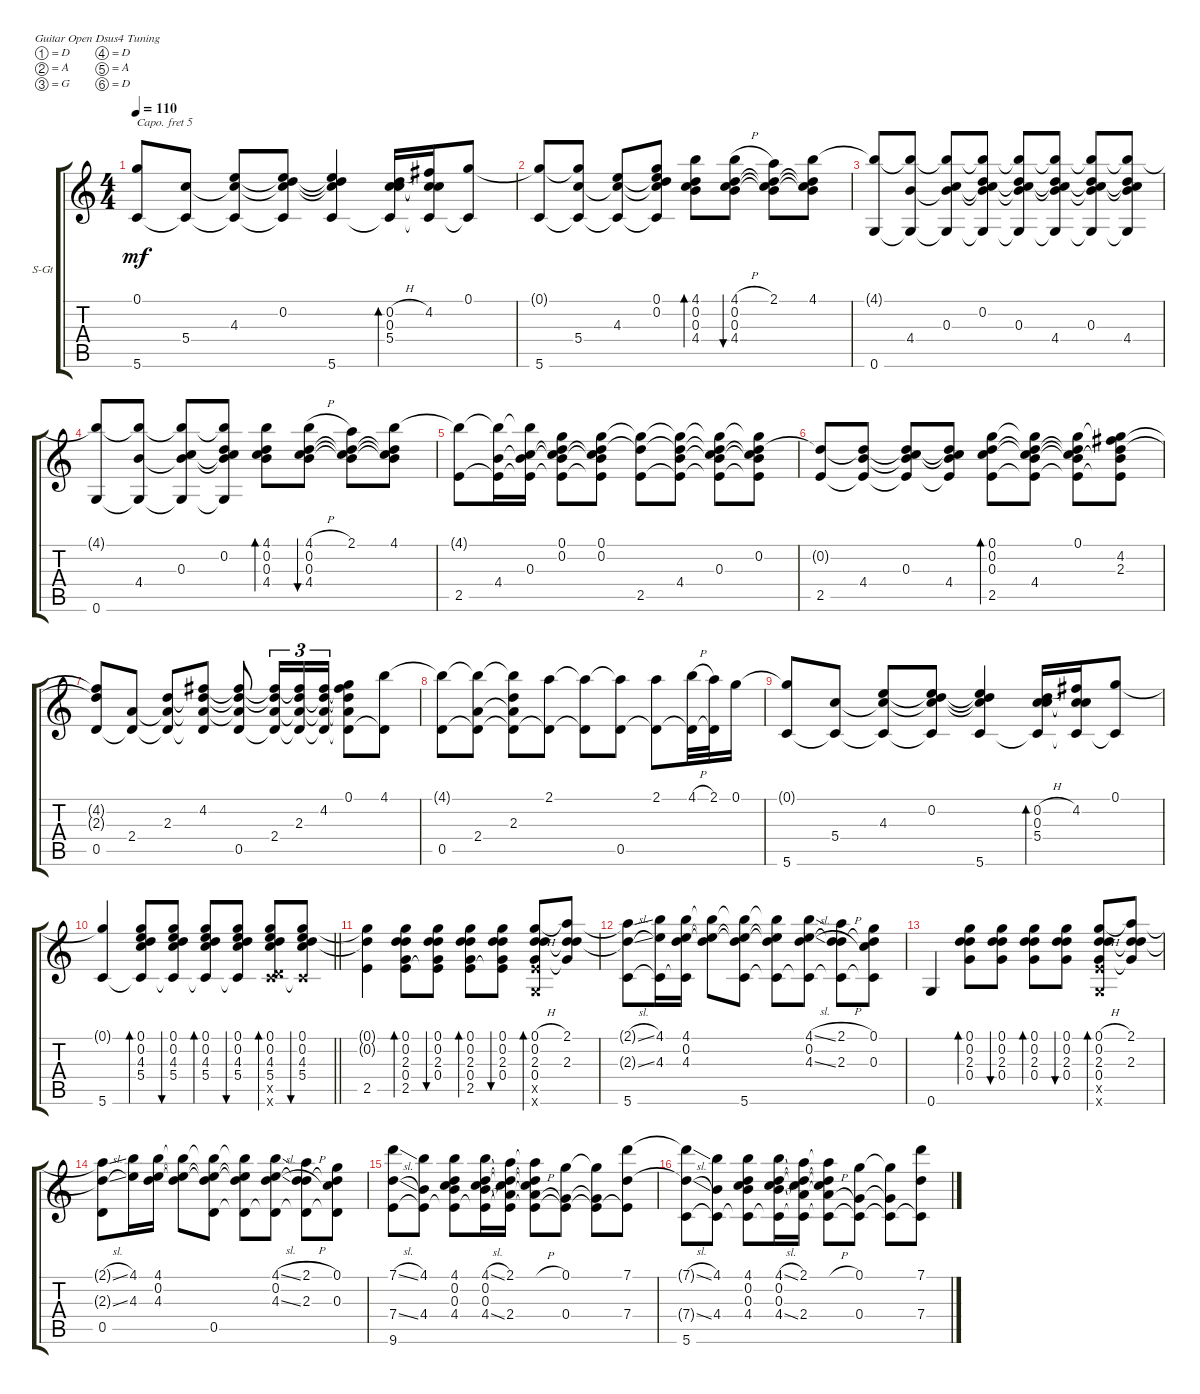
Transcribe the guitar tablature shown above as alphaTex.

\defaultSystemsLayout 4
\bracketExtendMode groupsimilarinstruments
\firstSystemTrackNameOrientation horizontal
\otherSystemsTrackNameOrientation horizontal
\track ("Steel Guitar" "S-Gt") {instrument acousticguitarsteel}
\staff {score tabs}
\capo 5
\tuning (D4 A3 G3 D3 A2 D2)
\ts (4 4)
\tempo 110
\clef g2
\ks c
(0.1{t} 5.6).8{dy mf} (5.4 5.6{t}).8 (4.3 5.6{t} 5.4{t}).8 (0.2 5.6{t} 5.4{t} 4.3{t}).8 (5.6 5.4{t} 4.3{t} 0.2{t}).4 (5.4 0.3 0.2{h} 5.6{t}).16{bd 120} (4.2 5.6{t} 5.4{t} 0.3{t}).16 (0.1 5.6{t}).8 |
(5.6 0.1{t}).8 (5.4 5.6{t} 0.1{t}).8 (4.3 5.6{t} 5.4{t}).8 (0.1 0.2 5.6{t} 5.4{t} 4.3{t}).8 (4.4 0.3 0.2 4.1).8{bd 68} (4.1{h} 0.2 0.3 4.4).8{bu 67} (2.1 0.2{t} 0.3{t} 4.4{t}).8 (4.1 0.2{t} 0.3{t} 4.4{t}).8 |
(0.6 4.1{t}).8 (4.4 0.6{t} 4.1{t}).8 (0.3 4.4{t} 0.6{t} 4.1{t}).8 (0.2 4.4{t} 0.3{t} 0.6{t} 4.1{t}).8 (0.3 0.2{t} 4.4{t} 0.6{t} 4.1{t}).8 (4.4 0.3{t} 0.2{t} 0.6{t} 4.1{t}).8 (0.3 4.4{t} 0.2{t} 0.6{t} 4.1{t}).8 (4.4 0.3{t} 0.2{t} 0.6{t} 4.1{t}).8 |
(0.6 4.1{t}).8 (4.4 0.6{t} 4.1{t}).8 (0.3 4.4{t} 0.6{t} 4.1{t}).8 (0.2 4.4{t} 0.3{t} 0.6{t} 4.1{t}).8 (4.4 0.3 0.2 4.1).8{bd 68} (4.1{h} 0.2 0.3 4.4).8{bu 67} (2.1 0.2{t} 0.3{t} 4.4{t}).8 (4.1 0.2{t} 0.3{t} 4.4{t}).8 |
(2.5 4.1{t}).8 (4.4 4.1{t} 2.5{t}).16 (0.3 4.1{t} 2.5{t} 4.4{t}).16 (0.1 0.2 2.5{t} 4.4{t} 0.3{t}).8 (0.2 0.1 2.5{t} 4.4{t} 0.3{t}).8 (2.5 0.1{t} 0.2{t}).8 (4.4 2.5{t} 0.1{t} 0.2{t}).8 (0.3 4.4{t} 2.5{t} 0.1{t} 0.2{t}).8 (0.2 0.3{t} 4.4{t} 2.5{t} 0.1{t}).8 |
(2.5 0.2{t}).8 (4.4 2.5{t} 0.2{t}).8 (0.3 4.4{t} 2.5{t} 0.2{t}).8 (4.4 0.3{t} 2.5{t} 0.2{t}).8 (2.5 0.3 0.2 0.1).8{bd 66} (4.4 0.2{t} 0.3{t} 2.5{t} 0.1{t}).8 (0.1 0.2{t} 0.3{t} 2.5{t} 4.4{t}).8 (4.2 2.3 0.1{t} 4.4{t} 2.5{t}).8 |
(4.2{t} 2.3{t} 0.5).8 (2.4 0.5{t}).8 (2.3 0.5{t} 2.4{t}).8 (4.2 0.5{t} 2.4{t} 2.3{t}).8 (0.5 2.4{t} 2.3{t} 4.2{t}).8 (2.4 2.3{t} 4.2{t} 0.5{t}).16{tu (3 2)} (2.3 4.2{t} 2.4{t} 0.5{t}).16{tu (3 2)} (4.2 2.3{t} 2.4{t} 0.5{t}).16{tu (3 2)} (0.1 4.2{t} 2.3{t} 2.4{t} 0.5{t}).8 (4.1 0.5{t}).8 |
(0.5 4.1{t}).8 (2.4 4.1{t} 0.5{t}).8 (4.1{t} 2.3 0.5{t} 2.4{t}).8 (2.1 0.5{t}).8 (2.1{t} 0.5{t}).8 (0.5 2.1{t}).8 (2.1 0.5{t}).8 (4.1{h} 0.5{t}).32 (2.1 0.5{t}).32 0.1.16 |
(0.1{t} 5.6).8 (5.4 5.6{t}).8 (4.3 5.6{t} 5.4{t}).8 (0.2 5.6{t} 5.4{t} 4.3{t}).8 (5.6 5.4{t} 4.3{t} 0.2{t}).4 (5.4 0.3 0.2{h} 5.6{t}).16{bd 120} (4.2 5.6{t} 5.4{t} 0.3{t}).16 (0.1 5.6{t}).8 |
\barLineRight lightlight
(5.6 0.1{t}).4 (5.6{t} 5.4 4.3 0.2 0.1).8{bd 51} (5.6{t} 5.4 4.3 0.2 0.1).8{bu 51} (0.1 0.2 4.3 5.4 5.6{t}).8{bd 51} (5.6{t} 5.4 4.3 0.2 0.1).8{bu 51} (0.1 0.2 4.3 5.4 5.6{x} 0.5{x}).8{bd 52} (5.6{x t} 5.4 4.3 0.2 0.1).8{bu 51} |
(2.5 0.1{t} 0.2{t}).4 (2.5 0.4 2.3 0.2 0.1).8{bd 30} (0.1 0.2 2.3 0.4 2.5{t}).8{bu 30} (2.5 0.4 2.3 0.2 0.1).8{bd 30} (0.1 0.2 2.3 0.4 2.5{t}).8{bu 30} (2.5{x} 0.4 2.3 0.2 0.1{h} 0.6{x}).8{bd 30} (2.1 2.3 0.2{t} 0.4{t}).8 |
(5.6 2.1{sl t} 2.3{sl t}).8 (4.3 4.1 5.6{t}).16 (4.1 0.2 4.3 5.6{t}).16 (4.1{t} 0.2{t} 4.3{t}).8 (4.1{t} 0.2{t} 4.3{t} 5.6).8 (5.6{t} 4.1{t} 0.2{t} 4.3{t}).8 (4.1{sl} 0.2 4.3{sl} 5.6{t}).8 (2.3{h} 2.1{h} 0.2{t} 5.6{t}).8 (0.1 0.3 0.2{t} 5.6{t}).8 |
0.6.4 (0.4 2.3 0.2 0.1).8{bd 30} (0.1 0.2 2.3 0.4).8{bu 30} (0.4 2.3 0.2 0.1).8{bd 30} (0.1 0.2 2.3 0.4).8{bu 30} (2.5{x} 0.4 2.3 0.2 0.1{h} 0.6{x}).8{bd 30} (2.1 2.3 0.2{t} 0.4{t}).8 |
(2.1{sl t} 2.3{sl t} 0.5).8 (4.3 4.1).16 (4.1 0.2 4.3).16 (4.1{t} 0.2{t} 4.3{t}).8 (4.1{t} 0.2{t} 4.3{t} 0.5).8 (4.1{t} 0.2{t} 4.3{t} 0.5{t}).8 (4.1{sl} 0.2 4.3{sl} 0.5{t}).8 (2.3{h} 2.1{h} 0.2{t} 0.5{t}).8 (0.1 0.3 0.2{t} 0.5{t}).8 |
(7.1{sl} 7.4{sl} 9.6).8 (4.1 4.4 9.6{t}).8 (4.1 4.4 0.2 0.3 9.6{t}).8 (4.1{sl} 0.3 0.2 4.4{sl} 9.6{t}).16 (2.4 2.1 0.3{t} 0.2{t} 9.6{t}).16 (2.1{h t} 2.4{h t} 0.3{t} 0.2{t} 9.6{t}).8 (0.1 0.4 9.6{t}).8 (0.1{t} 0.4{t} 9.6{t}).8 (7.1 7.4 9.6{t}).8 |
(7.1{sl t} 7.4{sl t} 5.6).8 (4.1 4.4 5.6{t}).8 (4.1 4.4 0.2 0.3 5.6{t}).8 (4.1{sl} 0.3 0.2 4.4{sl} 5.6{t}).16 (2.4 2.1 0.3{t} 0.2{t} 5.6{t}).16 (2.1{h t} 2.4{h t} 0.3{t} 0.2{t} 5.6{t}).8 (0.1 0.4 5.6{t}).8 (0.1{t} 0.4{t} 5.6{t}).8 (7.1 7.4 5.6{t}).8
